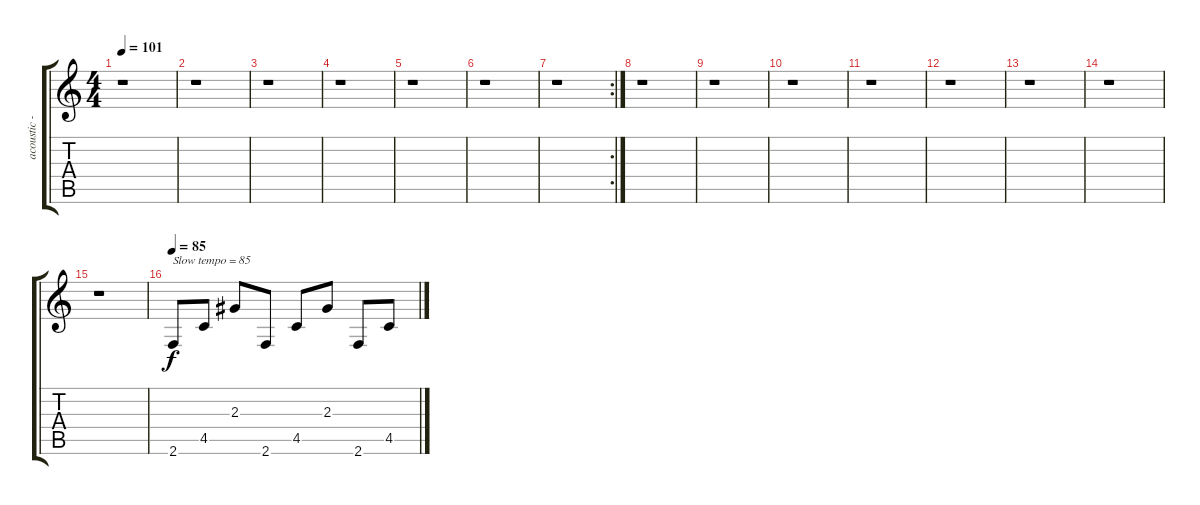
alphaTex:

\track ("acoustic - Marty Friedman" "acoustic -") {instrument acousticguitarsteel}
\staff {score tabs}
\tuning (Eb4 Bb3 Gb3 Db3 Ab2 Eb2) {hide}
\ts (4 4)
\tempo 101
\clef g2
\ks c
r.1{dy f} |
r.1 |
r.1 |
r.1 |
r.1 |
r.1 |
\rc 2
r.1 |
r.1 |
r.1 |
r.1 |
r.1 |
r.1 |
r.1 |
r.1 |
r.1 |
\tempo 85
2.6.8{txt "Slow tempo = 85"} 4.5.8 2.3.8 2.6.8 4.5.8 2.3.8 2.6.8 4.5.8
